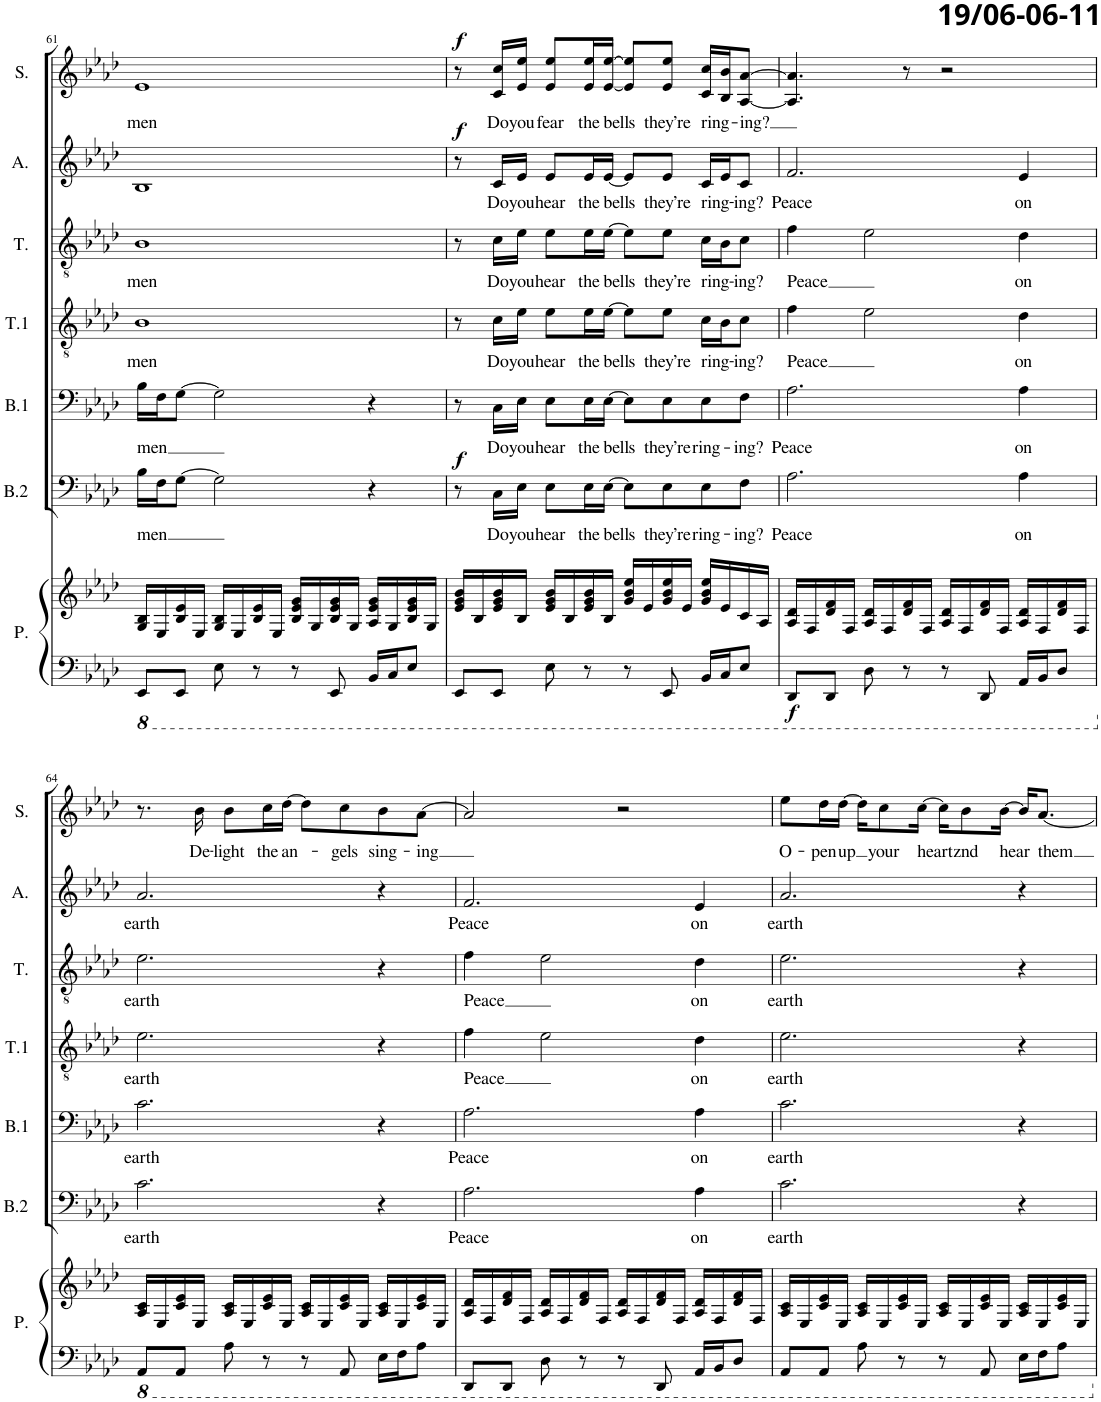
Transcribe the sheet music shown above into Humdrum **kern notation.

**kern	**kern	**dynam	**kern	**text	**dynam	**kern	**text	**kern	**text	**kern	**text	**kern	**text	**dynam	**kern	**text	**dynam
*part7	*part7	*part7	*part6	*part6	*part6	*part5	*part5	*part4	*part4	*part3	*part3	*part2	*part2	*part2	*part1	*part1	*part1
*staff8	*staff7	*staff7/8	*staff6	*staff6	*staff6	*staff5	*staff5	*staff4	*staff4	*staff3	*staff3	*staff2	*staff2	*staff2	*staff1	*staff1	*staff1
*I"Piano	*	*	*I"Bas 2	*	*	*I"Bas 1	*	*I"Tenor 1	*	*I"Tenor	*	*I"Alt	*	*	*I"Sopraan	*	*
*I'P.	*	*	*I'B.2	*	*	*I'B.1	*	*I'T.1	*	*I'T.	*	*I'A.	*	*	*I'S.	*	*
!!LO:PB:g=z
*clefF4	*clefG2	*	*clefF4	*	*	*clefF4	*	*clefGv2	*	*clefGv2	*	*clefG2	*	*	*clefG2	*	*
*k[b-e-a-d-]	*k[b-e-a-d-]	*	*k[b-e-a-d-]	*	*	*k[b-e-a-d-]	*	*k[b-e-a-d-]	*	*k[b-e-a-d-]	*	*k[b-e-a-d-]	*	*	*k[b-e-a-d-]	*	*
*M4/4	*M4/4	*	*M4/4	*	*	*M4/4	*	*M4/4	*	*M4/4	*	*M4/4	*	*	*M4/4	*	*
*8ba	*	*	*	*	*	*	*	*	*	*	*	*	*	*	*	*	*
=61	=61	=61	=61	=61	=61	=61	=61	=61	=61	=61	=61	=61	=61	=61	=61	=61	=61
!	!	!	!	!LO:LY:b	!	!	!LO:LY:b	!	!LO:LY:b	!	!LO:LY:b	!	!	!	!	!LO:LY:b	!
8EEE-/L	16G/ 16B-/LL	.	16B-\LL	men	.	16B-\LL	men	1B-	men	1B-	men	1B-	.	.	1e-	men	.
.	16E-/	.	16F\J	.	.	16F\J	.	.	.	.	.	.	.	.	.	.	.
8EEE-/J	16B-/ 16e-/	.	[8G\J	.	.	[8G\J	.	.	.	.	.	.	.	.	.	.	.
.	16E-/JJ	.	.	.	.	.	.	.	.	.	.	.	.	.	.	.	.
8EE-\	16G/ 16B-/LL	.	2G\]	.	.	2G\]	.	.	.	.	.	.	.	.	.	.	.
.	16E-/	.	.	.	.	.	.	.	.	.	.	.	.	.	.	.	.
8r	16B-/ 16e-/	.	.	.	.	.	.	.	.	.	.	.	.	.	.	.	.
.	16E-/JJ	.	.	.	.	.	.	.	.	.	.	.	.	.	.	.	.
8r	16B-/ 16e-/ 16g/LL	.	.	.	.	.	.	.	.	.	.	.	.	.	.	.	.
.	16G/	.	.	.	.	.	.	.	.	.	.	.	.	.	.	.	.
8EEE-/	16B-/ 16e-/ 16g/	.	.	.	.	.	.	.	.	.	.	.	.	.	.	.	.
.	16G/JJ	.	.	.	.	.	.	.	.	.	.	.	.	.	.	.	.
16BBB-/LL	16A-/ 16e-/ 16g/LL	.	4r	.	.	4r	.	.	.	.	.	.	.	.	.	.	.
16CC/J	16G/	.	.	.	.	.	.	.	.	.	.	.	.	.	.	.	.
8EE-/J	16B-/ 16e-/ 16g/	.	.	.	.	.	.	.	.	.	.	.	.	.	.	.	.
.	16G/JJ	.	.	.	.	.	.	.	.	.	.	.	.	.	.	.	.
=62	=62	=62	=62	=62	=62	=62	=62	=62	=62	=62	=62	=62	=62	=62	=62	=62	=62
*X8ba	*	*	*	*	*	*	*	*	*	*	*	*	*	*	*	*	*
!	!	!	!	!	!LO:DY:a	!	!	!	!	!	!	!	!	!LO:DY:a	!	!	!LO:DY:a
8EE-/L	16e-/ 16g/ 16b-/LL	.	8r	.	f	8r	.	8r	.	8r	.	8r	.	f	8r	.	f
.	16B-/	.	.	.	.	.	.	.	.	.	.	.	.	.	.	.	.
!	!	!	!	!LO:LY:b	!	!	!LO:LY:b	!	!LO:LY:b	!	!LO:LY:b	!	!LO:LY:b	!	!	!LO:LY:b	!
8EE-/J	16e-/ 16g/ 16b-/	.	16C\LL	Do	.	16C\LL	Do	16c\LL	Do	16c\LL	Do	16c/LL	Do	.	16c/ 16cc/LL	Do	.
!	!	!	!	!LO:LY:b	!	!	!LO:LY:b	!	!LO:LY:b	!	!LO:LY:b	!	!LO:LY:b	!	!	!LO:LY:b	!
.	16B-/JJ	.	16E-\JJ	you	.	16E-\JJ	you	16e-\JJ	you	16e-\JJ	you	16e-/JJ	you	.	16e-/ 16ee-/JJ	you	.
!	!	!	!	!LO:LY:b	!	!	!LO:LY:b	!	!LO:LY:b	!	!LO:LY:b	!	!LO:LY:b	!	!	!LO:LY:b	!
8E-\	16e-/ 16g/ 16b-/LL	.	8E-\L	hear	.	8E-\L	hear	8e-\L	hear	8e-\L	hear	8e-/L	hear	.	8e-/ 8ee-/L	fear	.
.	16B-/	.	.	.	.	.	.	.	.	.	.	.	.	.	.	.	.
!	!	!	!	!LO:LY:b	!	!	!LO:LY:b	!	!LO:LY:b	!	!LO:LY:b	!	!LO:LY:b	!	!	!LO:LY:b	!
8r	16e-/ 16g/ 16b-/	.	16E-\L	the	.	16E-\L	the	16e-\L	the	16e-\L	the	16e-/L	the	.	16e-/ 16ee-/L	the	.
!	!	!	!	!LO:LY:b	!	!	!LO:LY:b	!	!LO:LY:b	!	!LO:LY:b	!	!LO:LY:b	!	!	!LO:LY:b	!
.	16B-/JJ	.	[16E-\JJ	bells	.	[16E-\JJ	bells	[16e-\JJ	bells	[16e-\JJ	bells	[16e-/JJ	bells	.	[16e-/ [16ee-/JJ	bells	.
8r	16g/ 16b-/ 16ee-/LL	.	8E-\L]	.	.	8E-\L]	.	8e-\L]	.	8e-\L]	.	8e-/L]	.	.	8e-/] 8ee-/]L	.	.
.	16e-/	.	.	.	.	.	.	.	.	.	.	.	.	.	.	.	.
!	!	!	!	!LO:LY:b	!	!	!LO:LY:b	!	!LO:LY:b	!	!LO:LY:b	!	!LO:LY:b	!	!	!LO:LY:b	!
8EE-/	16g/ 16b-/ 16ee-/	.	8E-\	they’re	.	8E-\	they’re	8e-\J	they’re	8e-\J	they’re	8e-/J	they’re	.	8e-/ 8ee-/J	they’re	.
.	16e-/JJ	.	.	.	.	.	.	.	.	.	.	.	.	.	.	.	.
!	!	!	!	!LO:LY:b	!	!	!LO:LY:b	!	!LO:LY:b	!	!LO:LY:b	!	!LO:LY:b	!	!	!LO:LY:b	!
16BB-/LL	16g/ 16b-/ 16ee-/LL	.	8E-\	ring-	.	8E-\	ring-	16c\LL	ring-	16c\LL	ring-	16c/LL	ring-	.	16c/ 16cc/LL	ring-	.
16C/J	16e-/	.	.	.	.	.	.	16B-\J	.	16B-\J	.	16e-/J	.	.	16B-/ 16b-/J	.	.
!	!	!	!	!LO:LY:b	!	!	!LO:LY:b	!	!LO:LY:b	!	!LO:LY:b	!	!LO:LY:b	!	!	!LO:LY:b	!
8E-/J	16c/	.	8F\J	-ing?	.	8F\J	-ing?	8c\J	-ing?	8c\J	-ing?	8c/J	-ing?	.	[8A-/ [8a-/J	-ing?	.
.	16A-/JJ	.	.	.	.	.	.	.	.	.	.	.	.	.	.	.	.
=63	=63	=63	=63	=63	=63	=63	=63	=63	=63	=63	=63	=63	=63	=63	=63	=63	=63
!	!	!LO:DY:b=2	!	!LO:LY:b	!	!	!LO:LY:b	!	!LO:LY:b	!	!LO:LY:b	!	!LO:LY:b	!	!	!	!
8DD-/L	16A-/ 16d-/LL	f	2.A-\	Peace	.	2.A-\	Peace	4f\	Peace	4f\	Peace	2.f/	Peace	.	4.A-/] 4.a-/]	.	.
.	16F/	.	.	.	.	.	.	.	.	.	.	.	.	.	.	.	.
8DD-/J	16d-/ 16f/	.	.	.	.	.	.	.	.	.	.	.	.	.	.	.	.
.	16F/JJ	.	.	.	.	.	.	.	.	.	.	.	.	.	.	.	.
8D-\	16A-/ 16d-/LL	.	.	.	.	.	.	2e-\	.	2e-\	.	.	.	.	.	.	.
.	16F/	.	.	.	.	.	.	.	.	.	.	.	.	.	.	.	.
8r	16d-/ 16f/	.	.	.	.	.	.	.	.	.	.	.	.	.	8r	.	.
.	16F/JJ	.	.	.	.	.	.	.	.	.	.	.	.	.	.	.	.
8r	16A-/ 16d-/LL	.	.	.	.	.	.	.	.	.	.	.	.	.	2r	.	.
.	16F/	.	.	.	.	.	.	.	.	.	.	.	.	.	.	.	.
8DD-/	16d-/ 16f/	.	.	.	.	.	.	.	.	.	.	.	.	.	.	.	.
.	16F/JJ	.	.	.	.	.	.	.	.	.	.	.	.	.	.	.	.
!	!	!	!	!LO:LY:b	!	!	!LO:LY:b	!	!LO:LY:b	!	!LO:LY:b	!	!LO:LY:b	!	!	!	!
16AA-/LL	16A-/ 16d-/LL	.	4A-\	on	.	4A-\	on	4d-\	on	4d-\	on	4e-/	on	.	.	.	.
16BB-/J	16F/	.	.	.	.	.	.	.	.	.	.	.	.	.	.	.	.
8D-/J	16d-/ 16f/	.	.	.	.	.	.	.	.	.	.	.	.	.	.	.	.
.	16F/JJ	.	.	.	.	.	.	.	.	.	.	.	.	.	.	.	.
!!LO:LB:g=z
=64	=64	=64	=64	=64	=64	=64	=64	=64	=64	=64	=64	=64	=64	=64	=64	=64	=64
*8ba	*	*	*	*	*	*	*	*	*	*	*	*	*	*	*	*	*
!	!	!	!	!LO:LY:b	!	!	!LO:LY:b	!	!LO:LY:b	!	!LO:LY:b	!	!LO:LY:b	!	!	!	!
8AAA-/L	16A-/ 16c/LL	.	2.c\	earth	.	2.c\	earth	2.e-\	earth	2.e-\	earth	2.a-/	earth	.	8.r	.	.
.	16E-/	.	.	.	.	.	.	.	.	.	.	.	.	.	.	.	.
8AAA-/J	16c/ 16e-/	.	.	.	.	.	.	.	.	.	.	.	.	.	.	.	.
!	!	!	!	!	!	!	!	!	!	!	!	!	!	!	!	!LO:LY:b	!
.	16E-/JJ	.	.	.	.	.	.	.	.	.	.	.	.	.	16b-\	De-	.
!	!	!	!	!	!	!	!	!	!	!	!	!	!	!	!	!LO:LY:b	!
8AA-\	16A-/ 16c/LL	.	.	.	.	.	.	.	.	.	.	.	.	.	8b-\L	-light	.
.	16E-/	.	.	.	.	.	.	.	.	.	.	.	.	.	.	.	.
!	!	!	!	!	!	!	!	!	!	!	!	!	!	!	!	!LO:LY:b	!
8r	16c/ 16e-/	.	.	.	.	.	.	.	.	.	.	.	.	.	16cc\L	the	.
!	!	!	!	!	!	!	!	!	!	!	!	!	!	!	!	!LO:LY:b	!
.	16E-/JJ	.	.	.	.	.	.	.	.	.	.	.	.	.	[16dd-\JJ	an-	.
8r	16A-/ 16c/LL	.	.	.	.	.	.	.	.	.	.	.	.	.	8dd-\L]	.	.
.	16E-/	.	.	.	.	.	.	.	.	.	.	.	.	.	.	.	.
!	!	!	!	!	!	!	!	!	!	!	!	!	!	!	!	!LO:LY:b	!
8AAA-/	16c/ 16e-/	.	.	.	.	.	.	.	.	.	.	.	.	.	8cc\	-gels	.
.	16E-/JJ	.	.	.	.	.	.	.	.	.	.	.	.	.	.	.	.
!	!	!	!	!	!	!	!	!	!	!	!	!	!	!	!	!LO:LY:b	!
16EE-\LL	16A-/ 16c/LL	.	4r	.	.	4r	.	4r	.	4r	.	4r	.	.	8b-\	sing-	.
16FF\J	16E-/	.	.	.	.	.	.	.	.	.	.	.	.	.	.	.	.
!	!	!	!	!	!	!	!	!	!	!	!	!	!	!	!	!LO:LY:b	!
8AA-\J	16c/ 16e-/	.	.	.	.	.	.	.	.	.	.	.	.	.	[8a-\J	-ing	.
.	16E-/JJ	.	.	.	.	.	.	.	.	.	.	.	.	.	.	.	.
=65	=65	=65	=65	=65	=65	=65	=65	=65	=65	=65	=65	=65	=65	=65	=65	=65	=65
*X8ba	*	*	*	*	*	*	*	*	*	*	*	*	*	*	*	*	*
!	!	!	!	!LO:LY:b	!	!	!LO:LY:b	!	!LO:LY:b	!	!LO:LY:b	!	!LO:LY:b	!	!	!	!
8DD-/L	16A-/ 16d-/LL	.	2.A-\	Peace	.	2.A-\	Peace	4f\	Peace	4f\	Peace	2.f/	Peace	.	2a-/]	.	.
.	16F/	.	.	.	.	.	.	.	.	.	.	.	.	.	.	.	.
8DD-/J	16d-/ 16f/	.	.	.	.	.	.	.	.	.	.	.	.	.	.	.	.
.	16F/JJ	.	.	.	.	.	.	.	.	.	.	.	.	.	.	.	.
8D-\	16A-/ 16d-/LL	.	.	.	.	.	.	2e-\	.	2e-\	.	.	.	.	.	.	.
.	16F/	.	.	.	.	.	.	.	.	.	.	.	.	.	.	.	.
8r	16d-/ 16f/	.	.	.	.	.	.	.	.	.	.	.	.	.	.	.	.
.	16F/JJ	.	.	.	.	.	.	.	.	.	.	.	.	.	.	.	.
8r	16A-/ 16d-/LL	.	.	.	.	.	.	.	.	.	.	.	.	.	2r	.	.
.	16F/	.	.	.	.	.	.	.	.	.	.	.	.	.	.	.	.
8DD-/	16d-/ 16f/	.	.	.	.	.	.	.	.	.	.	.	.	.	.	.	.
.	16F/JJ	.	.	.	.	.	.	.	.	.	.	.	.	.	.	.	.
!	!	!	!	!LO:LY:b	!	!	!LO:LY:b	!	!LO:LY:b	!	!LO:LY:b	!	!LO:LY:b	!	!	!	!
16AA-/LL	16A-/ 16d-/LL	.	4A-\	on	.	4A-\	on	4d-\	on	4d-\	on	4e-/	on	.	.	.	.
16BB-/J	16F/	.	.	.	.	.	.	.	.	.	.	.	.	.	.	.	.
8D-/J	16d-/ 16f/	.	.	.	.	.	.	.	.	.	.	.	.	.	.	.	.
.	16F/JJ	.	.	.	.	.	.	.	.	.	.	.	.	.	.	.	.
=66	=66	=66	=66	=66	=66	=66	=66	=66	=66	=66	=66	=66	=66	=66	=66	=66	=66
!	!	!	!	!LO:LY:b	!	!	!LO:LY:b	!	!LO:LY:b	!	!LO:LY:b	!	!LO:LY:b	!	!	!LO:LY:b	!
8AA-/L	16A-/ 16c/LL	.	2.c\	earth	.	2.c\	earth	2.e-\	earth	2.e-\	earth	2.a-/	earth	.	8ee-\L	O-	.
.	16E-/	.	.	.	.	.	.	.	.	.	.	.	.	.	.	.	.
!	!	!	!	!	!	!	!	!	!	!	!	!	!	!	!	!LO:LY:b	!
8AA-/J	16c/ 16e-/	.	.	.	.	.	.	.	.	.	.	.	.	.	16dd-\L	-pen	.
!	!	!	!	!	!	!	!	!	!	!	!	!	!	!	!	!LO:LY:b	!
.	16E-/JJ	.	.	.	.	.	.	.	.	.	.	.	.	.	[16dd-\JJ	up	.
8A-\	16A-/ 16c/LL	.	.	.	.	.	.	.	.	.	.	.	.	.	16dd-\KL]	.	.
!	!	!	!	!	!	!	!	!	!	!	!	!	!	!	!	!LO:LY:b	!
.	16E-/	.	.	.	.	.	.	.	.	.	.	.	.	.	8cc\	your	.
8r	16c/ 16e-/	.	.	.	.	.	.	.	.	.	.	.	.	.	.	.	.
!	!	!	!	!	!	!	!	!	!	!	!	!	!	!	!	!LO:LY:b	!
.	16E-/JJ	.	.	.	.	.	.	.	.	.	.	.	.	.	[16cc\Jk	heart	.
8r	16A-/ 16c/LL	.	.	.	.	.	.	.	.	.	.	.	.	.	16cc\KL]	.	.
!	!	!	!	!	!	!	!	!	!	!	!	!	!	!	!	!LO:LY:b	!
.	16E-/	.	.	.	.	.	.	.	.	.	.	.	.	.	8b-\	znd	.
8AA-/	16c/ 16e-/	.	.	.	.	.	.	.	.	.	.	.	.	.	.	.	.
!	!	!	!	!	!	!	!	!	!	!	!	!	!	!	!	!LO:LY:b	!
.	16E-/JJ	.	.	.	.	.	.	.	.	.	.	.	.	.	[16b-\Jk	hear	.
16E-\LL	16A-/ 16c/LL	.	4r	.	.	4r	.	4r	.	4r	.	4r	.	.	16b-/KL]	.	.
!	!	!	!	!	!	!	!	!	!	!	!	!	!	!	!	!LO:LY:b	!
16F\J	16E-/	.	.	.	.	.	.	.	.	.	.	.	.	.	[8.a-/J	them	.
8A-\J	16c/ 16e-/	.	.	.	.	.	.	.	.	.	.	.	.	.	.	.	.
.	16E-/JJ	.	.	.	.	.	.	.	.	.	.	.	.	.	.	.	.
=	=	=	=	=	=	=	=	=	=	=	=	=	=	=	=	=	=
*-	*-	*-	*-	*-	*-	*-	*-	*-	*-	*-	*-	*-	*-	*-	*-	*-	*-
